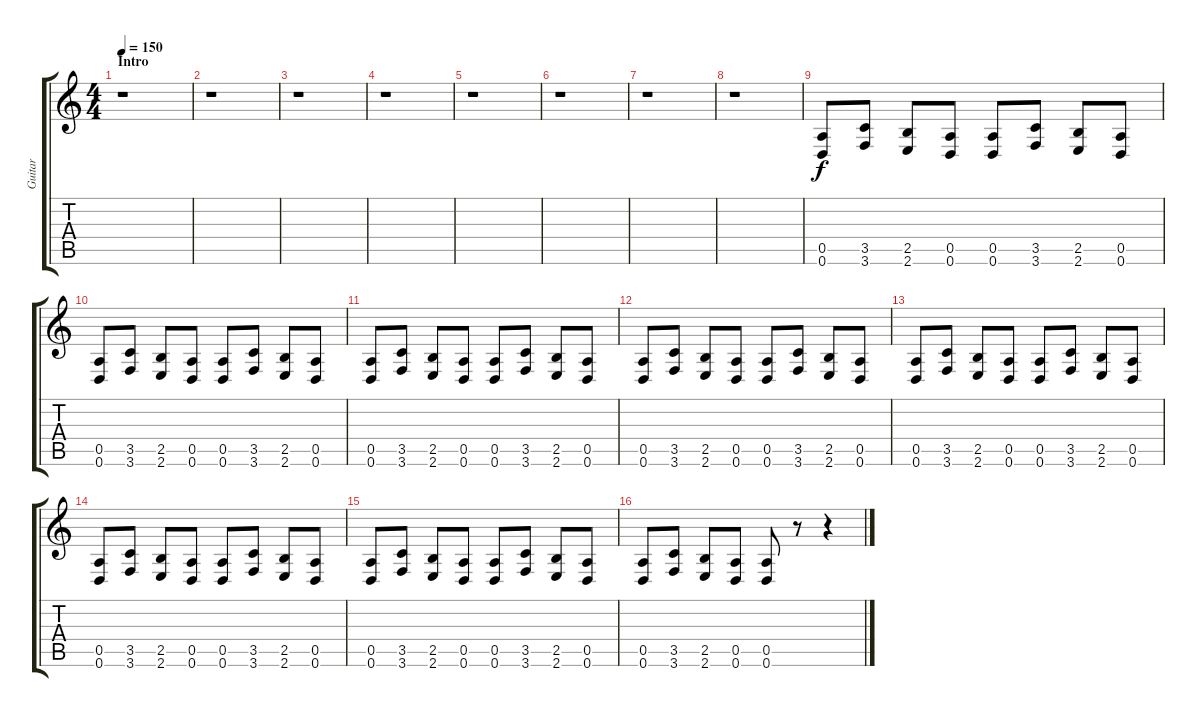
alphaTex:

\track ("Guitar" "Guitar") {instrument distortionguitar}
\staff {score tabs}
\tuning (E4 B3 G3 D3 A2 D2) {hide}
\ts (4 4)
\section ("" "Intro")
\tempo 150
\clef g2
\ks c
r.1{dy f instrument distortionguitar} |
r.1 |
r.1 |
r.1 |
r.1 |
r.1 |
r.1 |
r.1 |
(0.5 0.6).8 (3.5 3.6).8 (2.5 2.6).8 (0.5 0.6).8 (0.5 0.6).8 (3.5 3.6).8 (2.5 2.6).8 (0.5 0.6).8 |
(0.5 0.6).8 (3.5 3.6).8 (2.5 2.6).8 (0.5 0.6).8 (0.5 0.6).8 (3.5 3.6).8 (2.5 2.6).8 (0.5 0.6).8 |
(0.5 0.6).8 (3.5 3.6).8 (2.5 2.6).8 (0.5 0.6).8 (0.5 0.6).8 (3.5 3.6).8 (2.5 2.6).8 (0.5 0.6).8 |
(0.5 0.6).8 (3.5 3.6).8 (2.5 2.6).8 (0.5 0.6).8 (0.5 0.6).8 (3.5 3.6).8 (2.5 2.6).8 (0.5 0.6).8 |
(0.5 0.6).8 (3.5 3.6).8 (2.5 2.6).8 (0.5 0.6).8 (0.5 0.6).8 (3.5 3.6).8 (2.5 2.6).8 (0.5 0.6).8 |
(0.5 0.6).8 (3.5 3.6).8 (2.5 2.6).8 (0.5 0.6).8 (0.5 0.6).8 (3.5 3.6).8 (2.5 2.6).8 (0.5 0.6).8 |
(0.5 0.6).8 (3.5 3.6).8 (2.5 2.6).8 (0.5 0.6).8 (0.5 0.6).8 (3.5 3.6).8 (2.5 2.6).8 (0.5 0.6).8 |
(0.5 0.6).8 (3.5 3.6).8 (2.5 2.6).8 (0.5 0.6).8 (0.5 0.6).8 r.8 r.4
